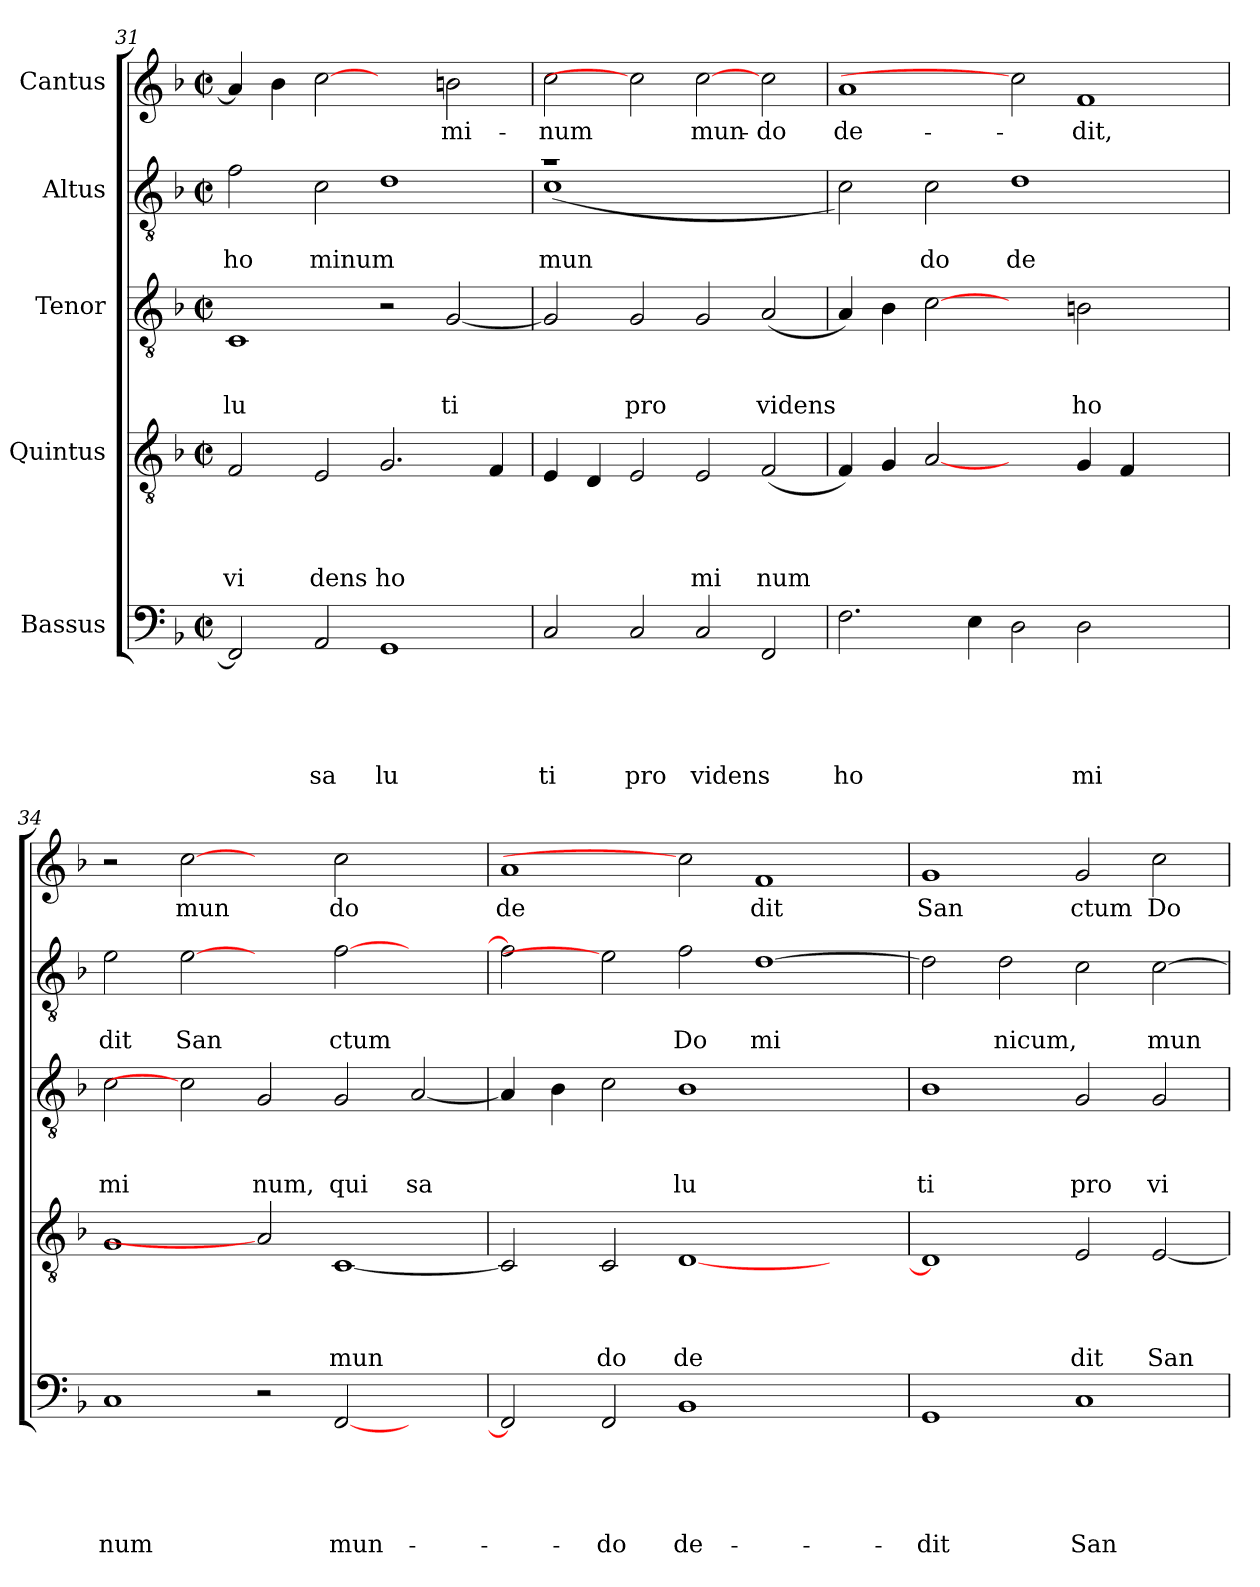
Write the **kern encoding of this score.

**kern	**text	**text	**text	**text	**text	**kern	**text	**text	**text	**text	**kern	**text	**text	**text	**kern	**text	**text	**kern	**text
*part5	*part5	*part5	*part5	*part5	*part5	*part4	*part4	*part4	*part4	*part4	*part3	*part3	*part3	*part3	*part2	*part2	*part2	*part1	*part1
*staff5	*staff5	*staff5	*staff5	*staff5	*staff5	*staff4	*staff4	*staff4	*staff4	*staff4	*staff3	*staff3	*staff3	*staff3	*staff2	*staff2	*staff2	*staff1	*staff1
*I"Bassus	*	*	*	*	*	*I"Quintus	*	*	*	*	*I"Tenor	*	*	*	*I"Altus	*	*	*I"Cantus	*
*clefF4	*	*	*	*	*	*clefGv2	*	*	*	*	*clefGv2	*	*	*	*clefGv2	*	*	*clefG2	*
*k[b-]	*	*	*	*	*	*k[b-]	*	*	*	*	*k[b-]	*	*	*	*k[b-]	*	*	*k[b-]	*
*F:	*	*	*	*	*	*F:	*	*	*	*	*F:	*	*	*	*F:	*	*	*F:	*
*M2/2	*	*	*	*	*	*M2/2	*	*	*	*	*M2/2	*	*	*	*M2/2	*	*	*M2/2	*
*met(c|)	*	*	*	*	*	*met(c|)	*	*	*	*	*met(c|)	*	*	*	*met(c|)	*	*	*met(c|)	*
=31	=31	=31	=31	=31	=31	=31	=31	=31	=31	=31	=31	=31	=31	=31	=31	=31	=31	=31	=31
!	!	!	!	!	!	!	!	!	!	!LO:LY:b	!	!	!	!LO:LY:b	!	!	!LO:LY:b	!	!
2FF/]	.	.	.	.	.	2F/	.	.	.	vi	1C	.	.	lu	2f\	.	ho	4a/]	.
.	.	.	.	.	.	.	.	.	.	.	.	.	.	.	.	.	.	4b-\	.
!	!	!	!	!	!LO:LY:b	!	!	!	!	!LO:LY:b	!	!	!	!	!	!	!LO:LY:b	!	!
2AA/	.	.	.	.	sa	2E/	.	.	.	dens	.	.	.	.	2c\	.	minum	[2cc	.
!	!	!	!	!	!LO:LY:b	!	!	!	!	!LO:LY:b	!	!	!	!	!	!	!	!	!
1GG	.	.	.	.	lu	2.G/	.	.	.	ho	2r	.	.	.	1d	.	.	2ryy	.
!	!	!	!	!	!	!	!	!	!	!	!	!	!	!LO:LY:b	!	!	!	!	!LO:LY:b
.	.	.	.	.	.	.	.	.	.	.	[<2G/	.	.	ti	.	.	.	2b\	-mi-
.	.	.	.	.	.	4F/	.	.	.	.	.	.	.	.	.	.	.	.	.
=32	=32	=32	=32	=32	=32	=32	=32	=32	=32	=32	=32	=32	=32	=32	=32	=32	=32	=32	=32
!	!	!	!	!	!LO:LY:b	!	!	!	!	!	!	!	!	!	!	!	!LO:LY:b	!	!LO:LY:b
*	*	*	*	*	*	*	*	*	*	*	*	*	*	*	*^	*	*	*	*
2C/	.	.	.	.	ti	4E/	.	.	.	.	2G/]	.	.	.	1ra	(>1c	.	mun	2cc\	-num
.	.	.	.	.	.	4D/	.	.	.	.	.	.	.	.	.	.	.	.	.	.
!	!	!	!	!	!LO:LY:b	!	!	!	!	!	!	!	!	!LO:LY:b	!	!	!	!	!	!
2C/	.	.	.	.	pro	2E/	.	.	.	.	2G/	.	.	pro	.	.	.	.	2cc]	.
!	!	!	!	!	!LO:LY:b	!	!	!	!	!LO:LY:b	!	!	!	!	!	!	!	!	!	!LO:LY:b
2C/	.	.	.	.	videns	2E/	.	.	.	mi	2G/	.	.	.	1ryy	1ryy	.	.	[2cc	mun-
!	!	!	!	!	!	!	!	!	!	!LO:LY:b	!	!	!	!LO:LY:b	!	!	!	!	!	!LO:LY:b
2FF/	.	.	.	.	.	(<2F/	.	.	.	num	(<2A/	.	.	videns	.	.	.	.	2cc\	-do
*	*	*	*	*	*	*	*	*	*	*	*	*	*	*	*v	*v	*	*	*	*
=33	=33	=33	=33	=33	=33	=33	=33	=33	=33	=33	=33	=33	=33	=33	=33	=33	=33	=33	=33
!	!	!	!	!	!LO:LY:b	!	!	!	!	!	!	!	!	!	!	!	!	!	!LO:LY:b
2.F\	.	.	.	.	ho	4F/)	.	.	.	.	4A/)	.	.	.	2c\)	.	.	1a	de-
.	.	.	.	.	.	4G/	.	.	.	.	4B-\	.	.	.	.	.	.	.	.
!	!	!	!	!	!	!	!	!	!	!	!	!	!	!	!	!	!LO:LY:b	!	!
.	.	.	.	.	.	[2A	.	.	.	.	[2c	.	.	.	2c\	.	do	.	.
4E\	.	.	.	.	.	.	.	.	.	.	.	.	.	.	.	.	.	.	.
!	!	!	!	!	!	!	!	!	!	!	!	!	!	!	!	!	!LO:LY:b	!	!
2D\	.	.	.	.	.	2ryy	.	.	.	.	2ryy	.	.	.	1d	.	de	2cc]	.
!	!	!	!	!	!LO:LY:b	!	!	!	!	!	!	!	!	!LO:LY:b	!	!	!	!	!LO:LY:b
2D\	.	.	.	.	mi	4G/	.	.	.	.	2B\	.	.	ho	.	.	.	1f	-dit,
.	.	.	.	.	.	4F/	.	.	.	.	.	.	.	.	.	.	.	.	.
2ryy	.	.	.	.	.	2ryy	.	.	.	.	2ryy	.	.	.	2ryy	.	.	.	.
!!LO:LB:g=z
=34	=34	=34	=34	=34	=34	=34	=34	=34	=34	=34	=34	=34	=34	=34	=34	=34	=34	=34	=34
!	!	!	!	!	!LO:LY:b	!	!	!	!	!	!	!	!	!LO:LY:b	!	!	!LO:LY:b	!	!
1C	.	.	.	.	num	1G	.	.	.	.	2c\	.	.	mi	2e\	.	dit	2r	.
!	!	!	!	!	!	!	!	!	!	!	!	!	!	!	!	!	!LO:LY:b	!	!LO:LY:b
.	.	.	.	.	.	.	.	.	.	.	2c]	.	.	.	[2e	.	San	[2cc	mun
!	!	!	!	!	!	!	!	!	!	!	!	!	!	!LO:LY:b	!	!	!	!	!
2r	.	.	.	.	.	2A]	.	.	.	.	2G/	.	.	num,	2ryy	.	.	2ryy	.
!	!	!	!	!	!LO:LY:b	!	!	!	!	!LO:LY:b	!	!	!	!LO:LY:b	!	!	!LO:LY:b	!	!LO:LY:b
[<2FF/	.	.	.	.	mun-	[<1C	.	.	.	mun	2G/	.	.	qui	[>2f\	.	ctum	2cc\	do
!	!	!	!	!	!	!	!	!	!	!	!	!	!	!LO:LY:b	!	!	!	!	!
2ryy	.	.	.	.	.	.	.	.	.	.	[<2A/	.	.	sa	2ryy	.	.	2ryy	.
=35	=35	=35	=35	=35	=35	=35	=35	=35	=35	=35	=35	=35	=35	=35	=35	=35	=35	=35	=35
!	!	!	!	!	!	!	!	!	!	!	!	!	!	!	!	!	!	!	!LO:LY:b
2FF/]	.	.	.	.	.	2C/]	.	.	.	.	4A/]	.	.	.	2f\]	.	.	1a	de
.	.	.	.	.	.	.	.	.	.	.	4B-\	.	.	.	.	.	.	.	.
!	!	!	!	!	!LO:LY:b	!	!	!	!	!LO:LY:b	!	!	!	!	!	!	!	!	!
2FF/	.	.	.	.	-do	2C/	.	.	.	do	2c\	.	.	.	2e]	.	.	.	.
!	!	!	!	!	!LO:LY:b	!	!	!	!	!LO:LY:b	!	!	!	!LO:LY:b	!	!	!LO:LY:b	!	!
1BB-	.	.	.	.	de-	[<1D	.	.	.	de	1B-	.	.	lu	2f\	.	Do	2cc]	.
!	!	!	!	!	!	!	!	!	!	!	!	!	!	!	!	!	!LO:LY:b	!	!LO:LY:b
.	.	.	.	.	.	.	.	.	.	.	.	.	.	.	[>1d	.	mi	1f	dit
2ryy	.	.	.	.	.	2ryy	.	.	.	.	2ryy	.	.	.	.	.	.	.	.
=36	=36	=36	=36	=36	=36	=36	=36	=36	=36	=36	=36	=36	=36	=36	=36	=36	=36	=36	=36
!	!	!	!	!	!LO:LY:b	!	!	!	!	!	!	!	!	!LO:LY:b	!	!	!	!	!LO:LY:b
1GG	.	.	.	.	-dit	1D]	.	.	.	.	1B-	.	.	ti	2d\]	.	.	1g	San
!	!	!	!	!	!	!	!	!	!	!	!	!	!	!	!	!	!LO:LY:b	!	!
.	.	.	.	.	.	.	.	.	.	.	.	.	.	.	2d\	.	nicum,	.	.
!	!	!	!	!	!LO:LY:b	!	!	!	!	!LO:LY:b	!	!	!	!LO:LY:b	!	!	!	!	!LO:LY:b
1C	.	.	.	.	San-	2E/	.	.	.	dit	2G/	.	.	pro	2c\	.	.	2g/	ctum
!	!	!	!	!	!	!	!	!	!	!LO:LY:b	!	!	!	!LO:LY:b	!	!	!LO:LY:b	!	!LO:LY:b
.	.	.	.	.	.	[<2E/	.	.	.	San	2G/	.	.	vi	[>2c\	.	mun	2cc\	Do
=	=	=	=	=	=	=	=	=	=	=	=	=	=	=	=	=	=	=	=
*-	*-	*-	*-	*-	*-	*-	*-	*-	*-	*-	*-	*-	*-	*-	*-	*-	*-	*-	*-
